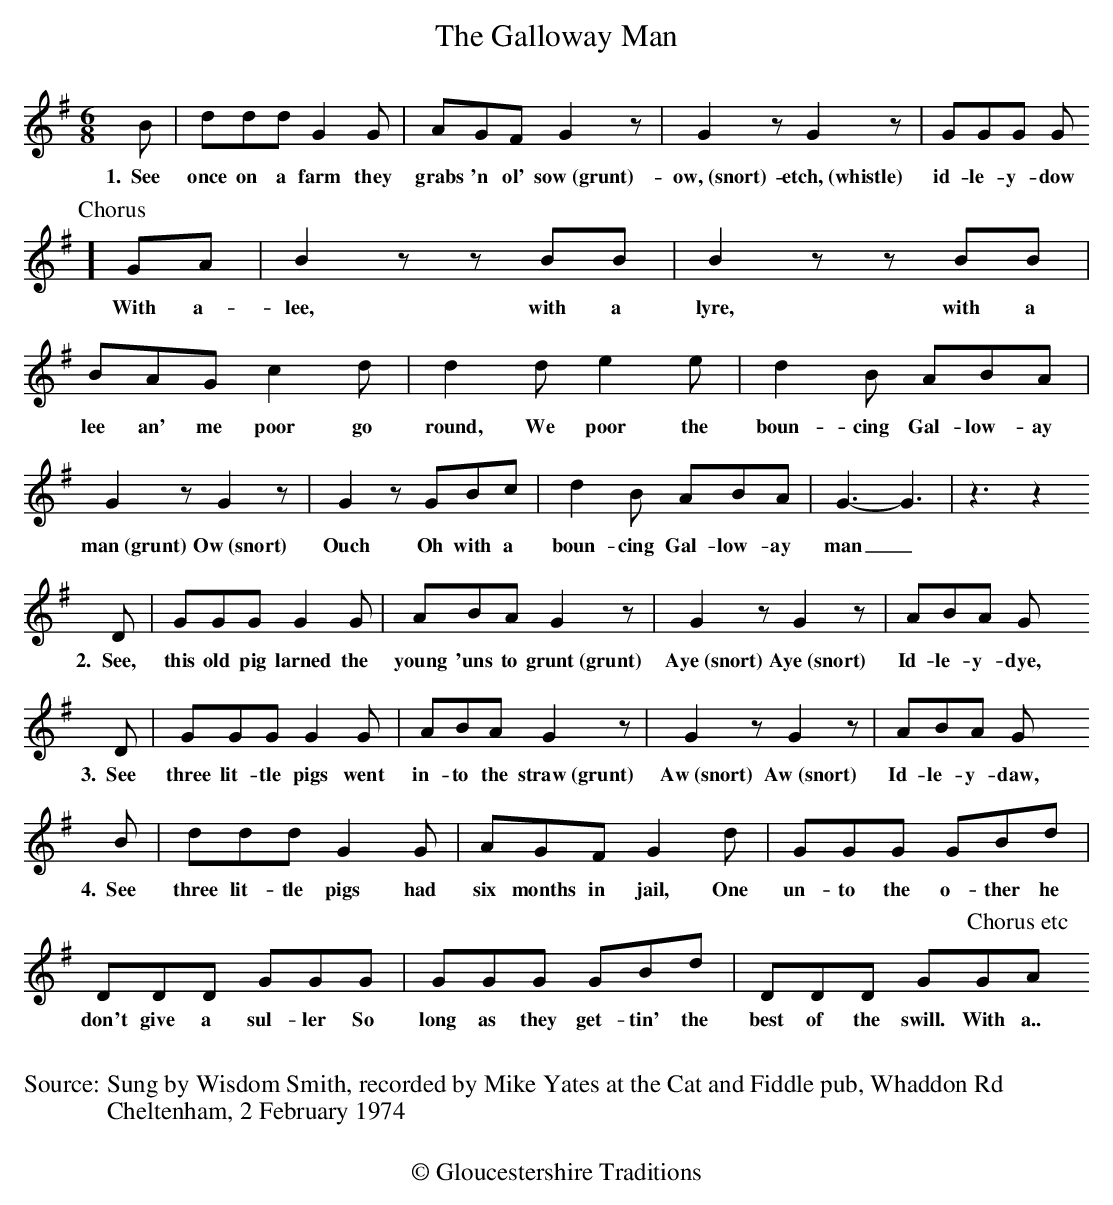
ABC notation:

X:1
T: The Galloway Man
M: 6/8
L: 1/8
K: G
B | ddd G2G | AGF G2z | G2zG2z | GGG G
w:1.~~See once on a farm they grabs 'n ol' sow~(grunt)-ow,~(snort)-etch,~(whistle) id-le-y-dow
[P:Chorus]]GA | B2z zBB |B2z zBB | BAG c2d |d2d e2e |d2B ABA |
w:With a-lee, with a lyre, with a lee an' me poor go round, We poor the boun-cing Gal-low-ay
G2zG2z |G2z GBc | d2B ABA | G3-G3 |z3 z2
w:man~(grunt) Ow~(snort) Ouch Oh with a boun-cing Gal-low-ay man_.
D | GGG G2G | ABA G2z | G2zG2z | ABA G
w:2.~~See, this old pig larned the young 'uns to grunt~(grunt) Aye~(snort) Aye~(snort) Id-le-y-dye,
D | GGG G2G | ABA G2z | G2zG2z | ABA G
w:3.~~See three lit-tle pigs went in-to the straw~(grunt) Aw~(snort) Aw~(snort) Id-le-y-daw,
B | ddd G2G | AGF G2d | GGG GBd |
w:4.~~See three lit-tle pigs had six months in jail, One un-to the o-ther he
DDD GGG | GGG GBd | DDD G[P:Chorus etc]GA
w:don't give a sul-ler So long as they get-tin' the best of the swill. With a.. .
W:
